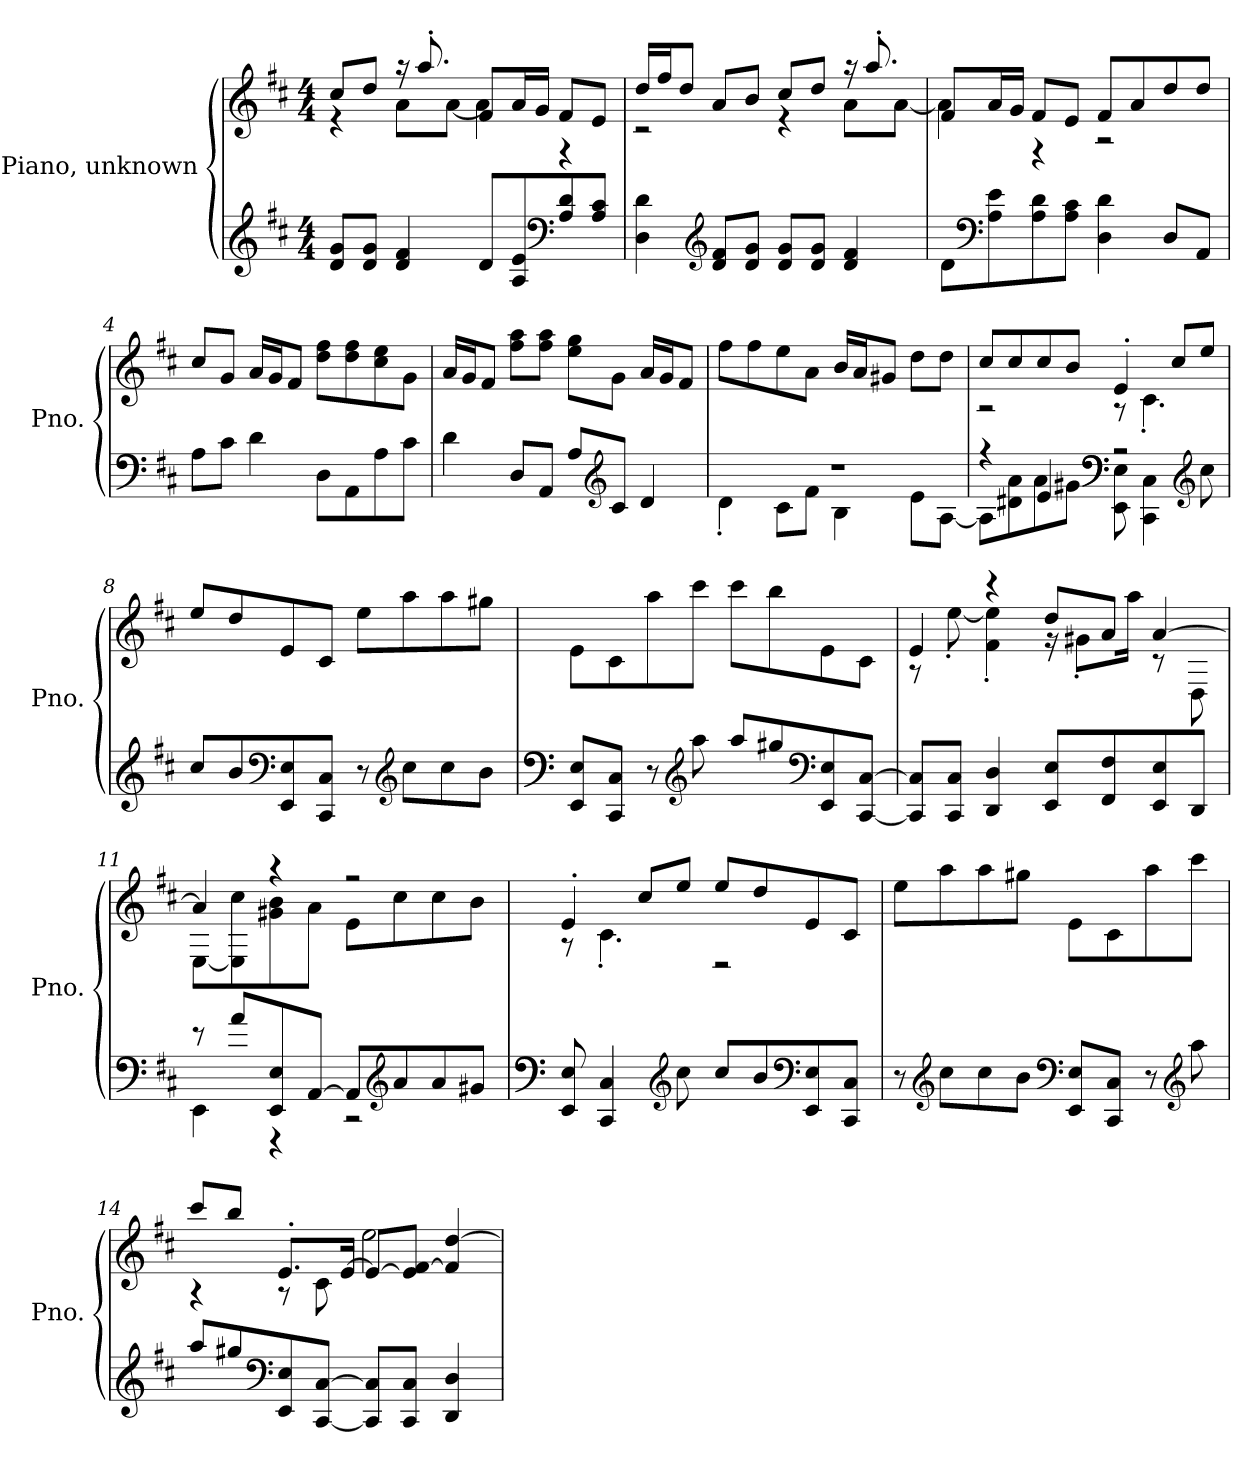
**kern	**kern
*part1	*part1
*staff2	*staff1
*I"Piano, unknown	*
*I'Pno.	*
*clefG2	*clefG2
*k[f#c#]	*k[f#c#]
*M4/4	*M4/4
*MM115	*MM115
=1	=1
*	*^
8d/ 8g/L	8cc#/L	4r
8d/ 8g/J	8dd/J	.
4d/ 4f#/	16r	8a\L
.	8.aa'/	.
.	.	[8a\J
8d/L	8f#/L	4a\]
8A/ 8e/	16a/L	.
.	16g/JJ	.
*clefF4	*	*
8A/ 8d/	8f#/L	4r
8A/ 8c#/J	8e/J	.
=2	=2	=2
4D\ 4d\	16dd/LL	2r
.	16ff#/J	.
.	8dd/J	.
*clefG2	*	*
8d/ 8f#/L	8a/L	.
8d/ 8g/J	8b/J	.
8d/ 8g/L	8cc#/L	4r
8d/ 8g/J	8dd/J	.
4d/ 4f#/	16r	8a\L
.	8.aa'/	.
.	.	[8a\J
=3	=3	=3
8d\L	8f#/L	4a\]
*clefF4	*	*
8A\ 8e\	16a/L	.
.	16g/JJ	.
8A\ 8d\	8f#/L	4r
8A\ 8c#\J	8e/J	.
4D\ 4d\	8f#/L	2r
.	8a/	.
8D/L	8dd/	.
8AA/J	8dd/J	.
*	*v	*v
!!LO:LB:g=z
=4	=4
8A\L	8cc#/L
8c#\J	8g/J
4d\	16a/LL
.	16g/J
.	8f#/J
8D\L	8dd\ 8ff#\L
8AA\	8dd\ 8ff#\
8A\	8cc#\ 8ee\
8c#\J	8g\J
=5	=5
4d\	16a/LL
.	16g/J
.	8f#/J
8D/L	8ff#\ 8aa\L
8AA/J	8ff#\ 8aa\J
8A/L	8ee\ 8gg\L
*clefG2	*
8c#/J	8g\J
4d/	16a/LL
.	16g/J
.	8f#/J
=6	=6
*^	*
1r	4d'\	8ff#\L
.	.	8ff#\
.	8c#\L	8ee\
.	8f#\J	8a\J
.	4B\	16b/LL
.	.	16a/J
.	.	8g#X/J
.	8e\L	8dd\L
.	[8A\J	8dd\J
!!LO:LB:g=z
=7	=7	=7
*	*	*^
4r	8A\L]	8cc#/L	2r
.	8d#X\ 8a\	8cc#/	.
4e/	8a\	8cc#/	.
.	8g#X\J	8b/J	.
*clefF4	*	*	*
2r	8EE\ 8E\	4e'/	8r
.	4CC#\ 4C#\	.	4.c#'\
.	.	8cc#/L	.
*clefG2	*	*	*
.	8cc#\	8ee/J	.
*v	*v	*	*
*	*v	*v
=8	=8
8cc#/L	8ee/L
8b/	8dd/
*clefF4	*
8EE/ 8E/	8e/
8CC#/ 8C#/J	8c#/J
8r	8ee\L
*clefG2	*
8cc#\L	8aa\
8cc#\	8aa\
8b\J	8gg#X\J
=9	=9
*clefF4	*
8EE/ 8E/L	8e\L
8CC#/ 8C#/J	8c#\
8r	8aa\
*clefG2	*
8aa\	8ccc#\J
8aa/L	8ccc#\L
8gg#X/	8bb\
*clefF4	*
8EE/ 8E/	8e\
[8CC#/ [8C#/J	8c#\J
!!LO:LB:g=z
=10	=10
*	*^
8CC#/] 8C#/]L	4e/	8r
8CC#/ 8C#/J	.	[8ee'\
4DD/ 4D/	4r	4f#\' 4ee\]'
8EE/ 8E/L	8dd/L	16r
.	.	8g#X'\L
8FF#/ 8F#/	8a/J	.
.	.	16aa\Jk
8EE/ 8E/	[4a/	8r
8DD/J	.	8D\
=11	=11	=11
*^	*	*
8r	4EE\	4a/]	[8E\L
8a/L	.	.	8E\] 8cc#\
8EE/ 8E/	4r	4r	8g#X\ 8b\
[8AA/J	.	.	8a\J
8AA/L]	2r	2r	8e\L
*clefG2	*	*	*
8a/	.	.	8cc#\
8a/	.	.	8cc#\
8g#X/J	.	.	8b\J
*v	*v	*	*
=12	=12	=12
*clefF4	*	*
8EE/ 8E/	4e'/	8r
4CC#/ 4C#/	.	4.c#'\
.	8cc#/L	.
*clefG2	*	*
8cc#\	8ee/J	.
8cc#/L	8ee/L	2r
8b/	8dd/	.
*clefF4	*	*
8EE/ 8E/	8e/	.
8CC#/ 8C#/J	8c#/J	.
*	*v	*v
!!LO:LB:g=z
=13	=13
8r	8ee\L
*clefG2	*
8cc#\L	8aa\
8cc#\	8aa\
8b\J	8gg#X\J
*clefF4	*
8EE/ 8E/L	8e\L
8CC#/ 8C#/J	8c#\
8r	8aa\
*clefG2	*
8aa\	8ccc#\J
=14	=14
*	*^
8aa/L	8ccc#/L	4r
8gg#X/	8bb/J	.
*clefF4	*	*
8EE/ 8E/	8.e'/L	8r
[8CC#/ [8C#/J	.	8c#\
.	[16e/Jk	.
8CC#/] 8C#/]L	8e/L_	2ee\
8CC#/ 8C#/J	8e/] [8f#/J	.
4DD/ 4D/	4f#/] [4dd/	.
*	*v	*v
=	=
*-	*-
